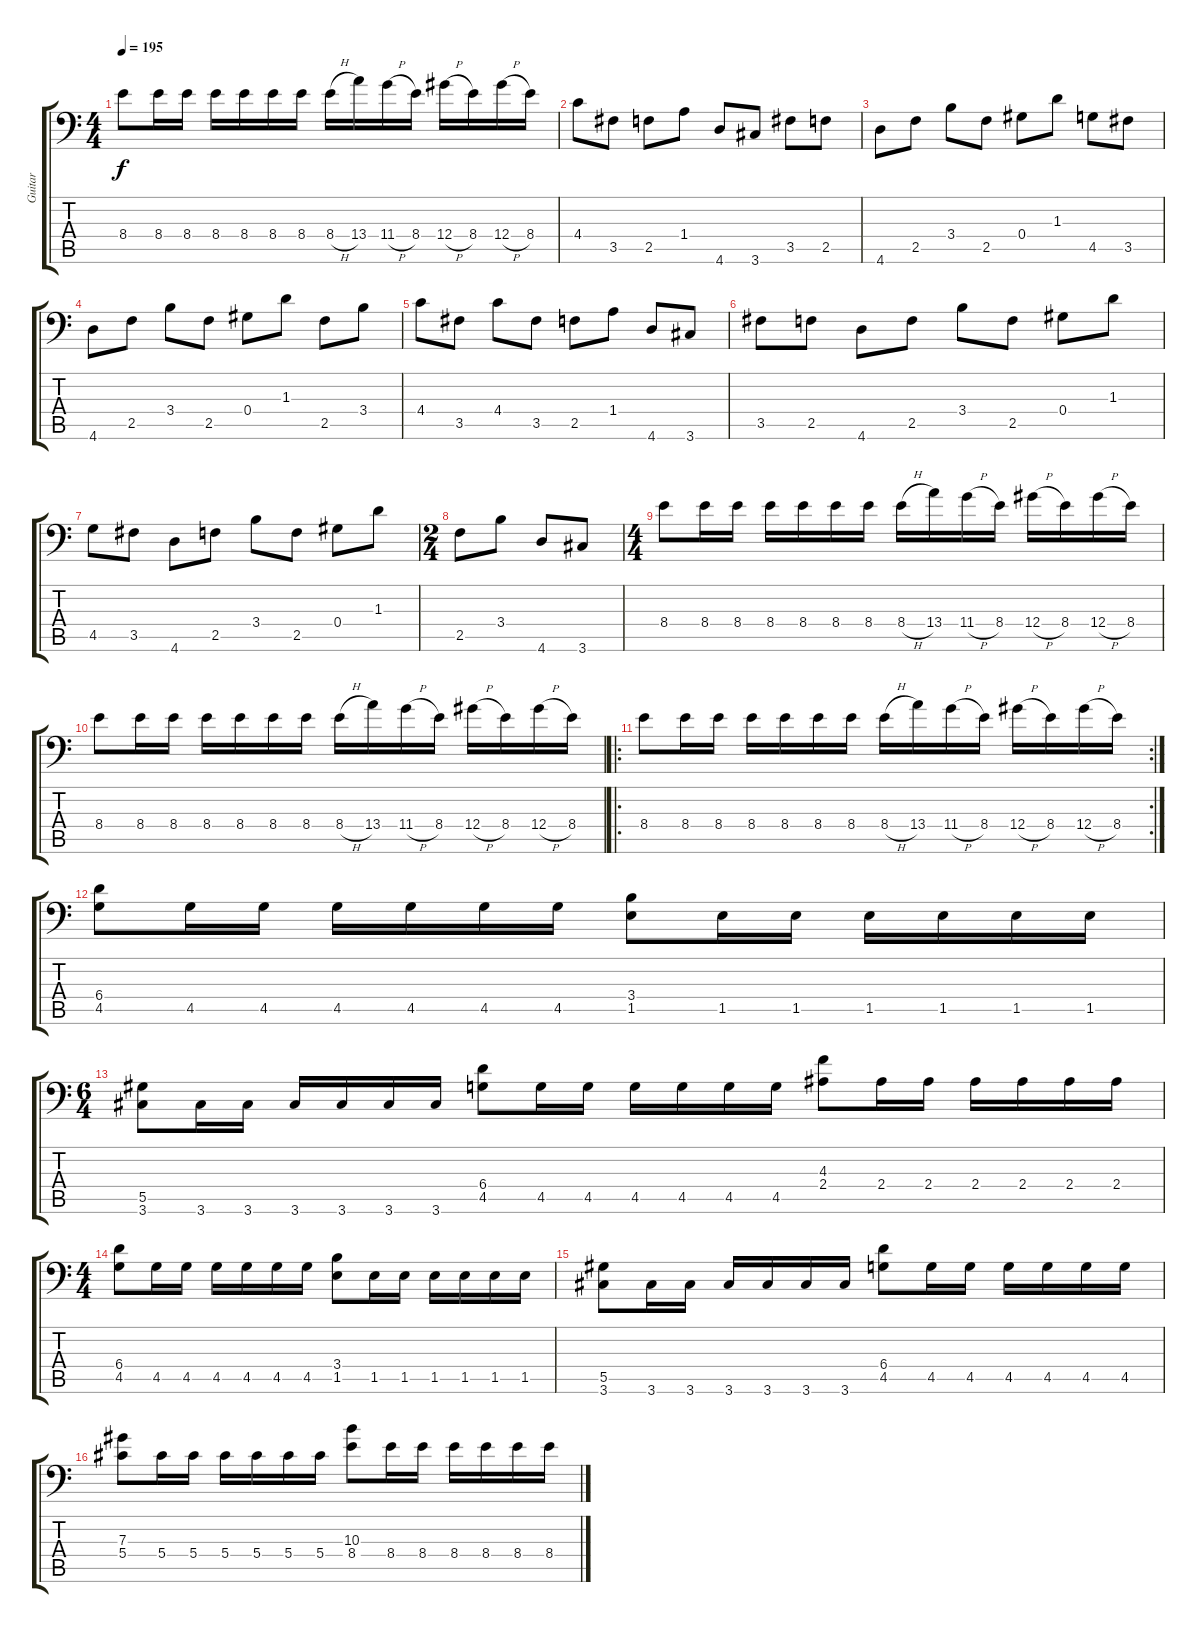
\track ("Guitar" "Guitar") {instrument distortionguitar}
\staff {score tabs}
\tuning (Bb3 F3 Db3 Ab2 Eb2 Bb1) {hide}
\ts (4 4)
\tempo 195
\clef f4
\ks c
8.4.8{dy f} 8.4.16 8.4.16 8.4.16 8.4.16 8.4.16 8.4.16 8.4{h}.16 13.4.16 11.4{h}.16 8.4.16 12.4{h}.16 8.4.16 12.4{h}.16 8.4.16 |
4.4.8 3.5.8 2.5.8 1.4.8 4.6.8 3.6.8 3.5.8 2.5.8 |
4.6.8 2.5.8 3.4.8 2.5.8 0.4.8 1.3.8 4.5.8 3.5.8 |
4.6.8 2.5.8 3.4.8 2.5.8 0.4.8 1.3.8 2.5.8 3.4.8 |
4.4.8 3.5.8 4.4.8 3.5.8 2.5.8 1.4.8 4.6.8 3.6.8 |
3.5.8 2.5.8 4.6.8 2.5.8 3.4.8 2.5.8 0.4.8 1.3.8 |
4.5.8 3.5.8 4.6.8 2.5.8 3.4.8 2.5.8 0.4.8 1.3.8 |
\ts (2 4)
2.5.8 3.4.8 4.6.8 3.6.8 |
\ts (4 4)
8.4.8 8.4.16 8.4.16 8.4.16 8.4.16 8.4.16 8.4.16 8.4{h}.16 13.4.16 11.4{h}.16 8.4.16 12.4{h}.16 8.4.16 12.4{h}.16 8.4.16 |
8.4.8 8.4.16 8.4.16 8.4.16 8.4.16 8.4.16 8.4.16 8.4{h}.16 13.4.16 11.4{h}.16 8.4.16 12.4{h}.16 8.4.16 12.4{h}.16 8.4.16 |
\ro
\rc 2
8.4.8 8.4.16 8.4.16 8.4.16 8.4.16 8.4.16 8.4.16 8.4{h}.16 13.4.16 11.4{h}.16 8.4.16 12.4{h}.16 8.4.16 12.4{h}.16 8.4.16 |
(6.4 4.5).8 4.5.16 4.5.16 4.5.16 4.5.16 4.5.16 4.5.16 (3.4 1.5).8 1.5.16 1.5.16 1.5.16 1.5.16 1.5.16 1.5.16 |
\ts (6 4)
(5.5 3.6).8 3.6.16 3.6.16 3.6.16 3.6.16 3.6.16 3.6.16 (6.4 4.5).8 4.5.16 4.5.16 4.5.16 4.5.16 4.5.16 4.5.16 (4.3 2.4).8 2.4.16 2.4.16 2.4.16 2.4.16 2.4.16 2.4.16 |
\ts (4 4)
(6.4 4.5).8 4.5.16 4.5.16 4.5.16 4.5.16 4.5.16 4.5.16 (3.4 1.5).8 1.5.16 1.5.16 1.5.16 1.5.16 1.5.16 1.5.16 |
(5.5 3.6).8 3.6.16 3.6.16 3.6.16 3.6.16 3.6.16 3.6.16 (6.4 4.5).8 4.5.16 4.5.16 4.5.16 4.5.16 4.5.16 4.5.16 |
(7.3 5.4).8 5.4.16 5.4.16 5.4.16 5.4.16 5.4.16 5.4.16 (10.3 8.4).8 8.4.16 8.4.16 8.4.16 8.4.16 8.4.16 8.4.16
